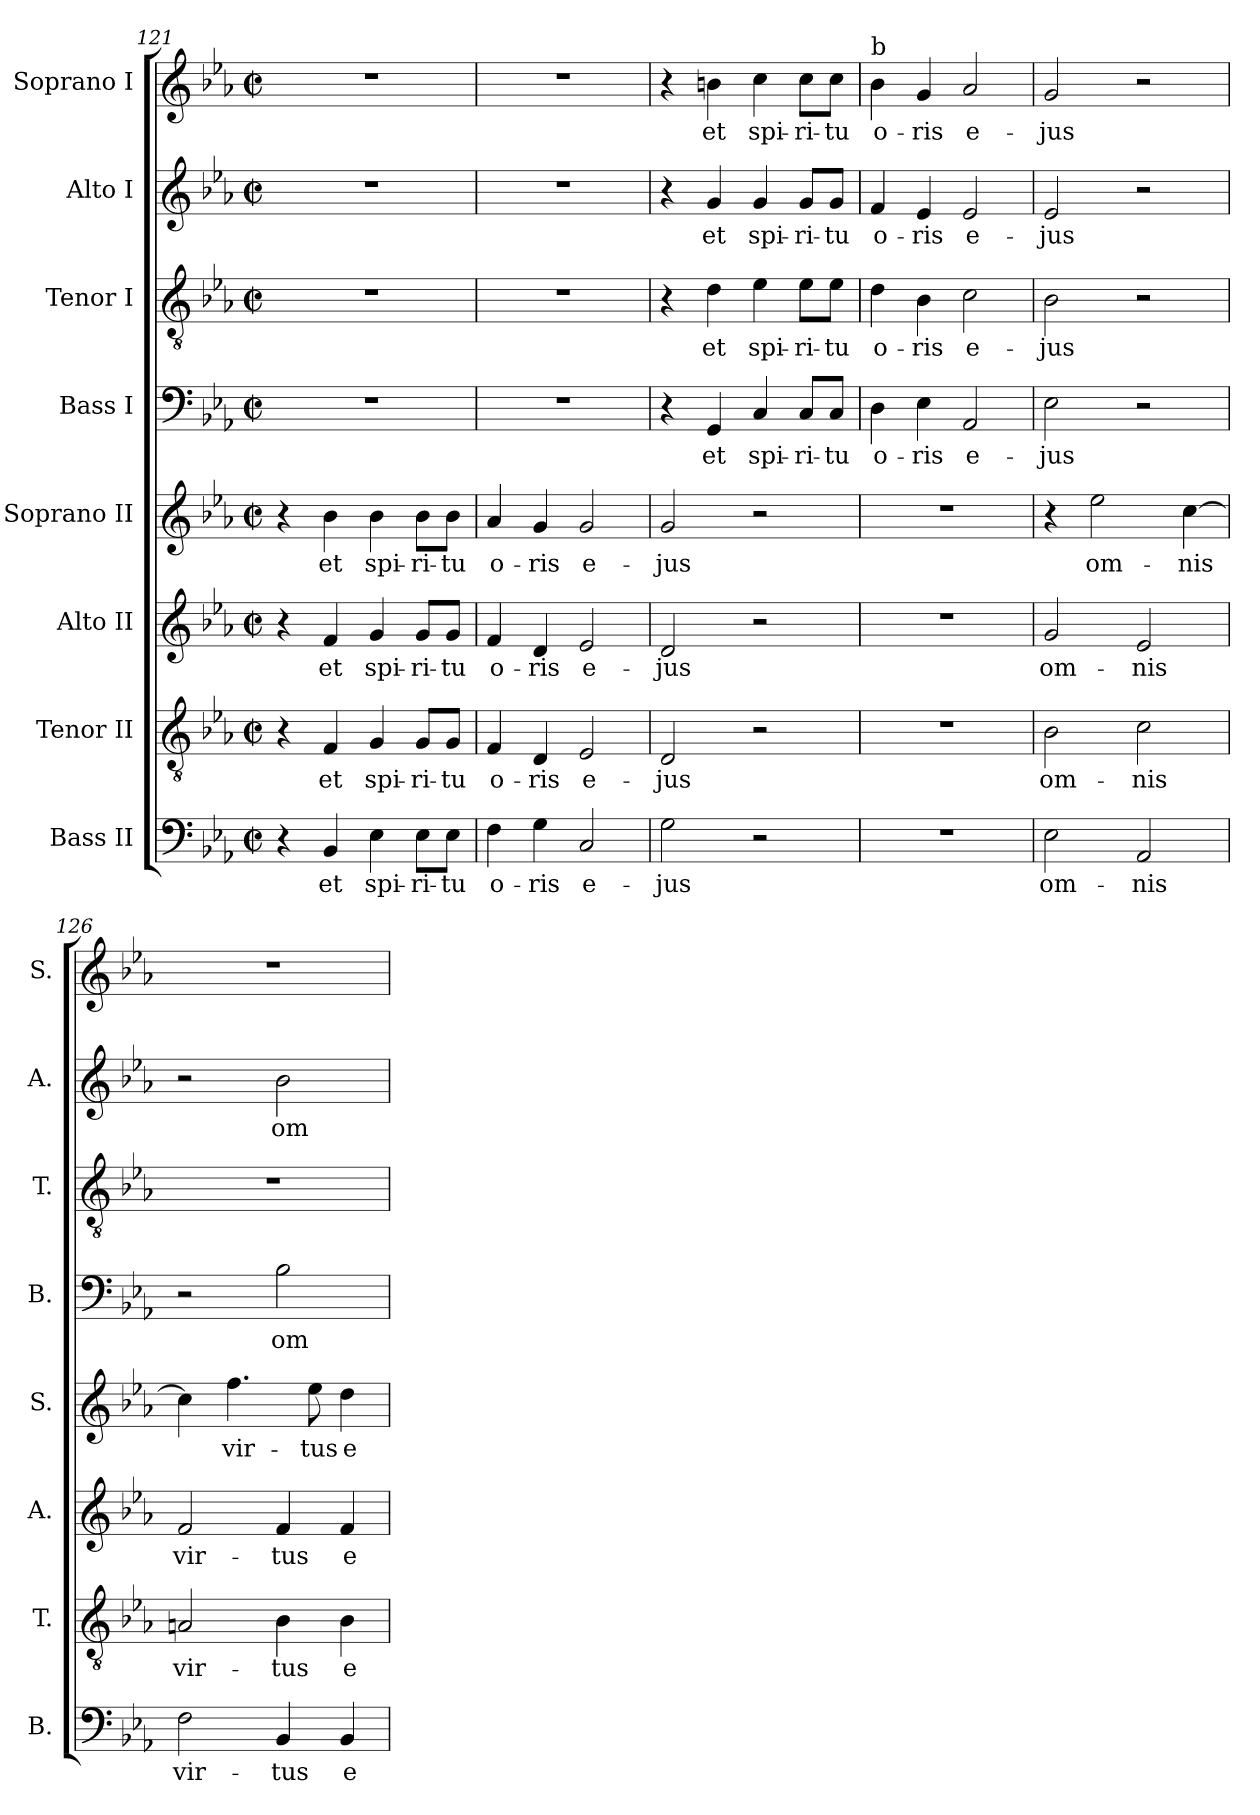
**kern	**text	**kern	**text	**kern	**text	**kern	**text	**kern	**text	**kern	**text	**kern	**text	**kern	**text
*part8	*part8	*part7	*part7	*part6	*part6	*part5	*part5	*part4	*part4	*part3	*part3	*part2	*part2	*part1	*part1
*staff8	*staff8	*staff7	*staff7	*staff6	*staff6	*staff5	*staff5	*staff4	*staff4	*staff3	*staff3	*staff2	*staff2	*staff1	*staff1
*I"Bass II	*	*I"Tenor II	*	*I"Alto II	*	*I"Soprano II	*	*I"Bass I	*	*I"Tenor I	*	*I"Alto I	*	*I"Soprano I	*
*I'B.	*	*I'T.	*	*I'A.	*	*I'S.	*	*I'B.	*	*I'T.	*	*I'A.	*	*I'S.	*
*clefF4	*	*clefGv2	*	*clefG2	*	*clefG2	*	*clefF4	*	*clefGv2	*	*clefG2	*	*clefG2	*
*	*	*ITrd7c12	*	*	*	*	*	*	*	*ITrd7c12	*	*	*	*	*
*k[b-e-a-]	*	*k[b-e-a-]	*	*k[b-e-a-]	*	*k[b-e-a-]	*	*k[b-e-a-]	*	*k[b-e-a-]	*	*k[b-e-a-]	*	*k[b-e-a-]	*
*E-:	*	*E-:	*	*E-:	*	*E-:	*	*E-:	*	*E-:	*	*E-:	*	*E-:	*
*M2/2	*	*M2/2	*	*M2/2	*	*M2/2	*	*M2/2	*	*M2/2	*	*M2/2	*	*M2/2	*
*met(c|)	*	*met(c|)	*	*met(c|)	*	*met(c|)	*	*met(c|)	*	*met(c|)	*	*met(c|)	*	*met(c|)	*
=121	=121	=121	=121	=121	=121	=121	=121	=121	=121	=121	=121	=121	=121	=121	=121
4r	.	4r	.	4r	.	4r	.	1r	.	1r	.	1r	.	1r	.
!	!LO:LY:b	!	!LO:LY:b	!	!LO:LY:b	!	!LO:LY:b	!	!	!	!	!	!	!	!
4BB-/	et	4FF/	et	4f/	et	4b-\	et	.	.	.	.	.	.	.	.
!	!LO:LY:b	!	!LO:LY:b	!	!LO:LY:b	!	!LO:LY:b	!	!	!	!	!	!	!	!
4E-\	spi-	4GG/	spi-	4g/	spi-	4b-\	spi-	.	.	.	.	.	.	.	.
!	!LO:LY:b	!	!LO:LY:b	!	!LO:LY:b	!	!LO:LY:b	!	!	!	!	!	!	!	!
8E-\L	-ri-	8GG/L	-ri-	8g/L	-ri-	8b-\L	-ri-	.	.	.	.	.	.	.	.
!	!LO:LY:b	!	!LO:LY:b	!	!LO:LY:b	!	!LO:LY:b	!	!	!	!	!	!	!	!
8E-\J	-tu	8GG/J	-tu	8g/J	-tu	8b-\J	-tu	.	.	.	.	.	.	.	.
=122	=122	=122	=122	=122	=122	=122	=122	=122	=122	=122	=122	=122	=122	=122	=122
!	!LO:LY:b	!	!LO:LY:b	!	!LO:LY:b	!	!LO:LY:b	!	!	!	!	!	!	!	!
4F\	o-	4FF/	o-	4f/	o-	4a-/	o-	1r	.	1r	.	1r	.	1r	.
!	!LO:LY:b	!	!LO:LY:b	!	!LO:LY:b	!	!LO:LY:b	!	!	!	!	!	!	!	!
4G\	-ris	4DD/	-ris	4d/	-ris	4g/	-ris	.	.	.	.	.	.	.	.
!	!LO:LY:b	!	!LO:LY:b	!	!LO:LY:b	!	!LO:LY:b	!	!	!	!	!	!	!	!
2C/	e-	2EE-/	e-	2e-/	e-	2g/	e-	.	.	.	.	.	.	.	.
=123	=123	=123	=123	=123	=123	=123	=123	=123	=123	=123	=123	=123	=123	=123	=123
!	!LO:LY:b	!	!LO:LY:b	!	!LO:LY:b	!	!LO:LY:b	!	!	!	!	!	!	!	!
2G\	-jus	2DD/	-jus	2d/	-jus	2g/	-jus	4r	.	4r	.	4r	.	4r	.
!	!	!	!	!	!	!	!	!	!LO:LY:b	!	!LO:LY:b	!	!LO:LY:b	!	!LO:LY:b
.	.	.	.	.	.	.	.	4GG/	et	4D\	et	4g/	et	4bn\	et
!	!	!	!	!	!	!	!	!	!LO:LY:b	!	!LO:LY:b	!	!LO:LY:b	!	!LO:LY:b
2r	.	2r	.	2r	.	2r	.	4C/	spi-	4E-\	spi-	4g/	spi-	4cc\	spi-
!	!	!	!	!	!	!	!	!	!LO:LY:b	!	!LO:LY:b	!	!LO:LY:b	!	!LO:LY:b
.	.	.	.	.	.	.	.	8C/L	-ri-	8E-\L	-ri-	8g/L	-ri-	8cc\L	-ri-
!	!	!	!	!	!	!	!	!	!LO:LY:b	!	!LO:LY:b	!	!LO:LY:b	!	!LO:LY:b
.	.	.	.	.	.	.	.	8C/J	-tu	8E-\J	-tu	8g/J	-tu	8cc\J	-tu
=124	=124	=124	=124	=124	=124	=124	=124	=124	=124	=124	=124	=124	=124	=124	=124
!	!	!	!	!	!	!	!	!	!	!	!	!	!	!LO:TX:a:t=b	!
!	!	!	!	!	!	!	!	!	!LO:LY:b	!	!LO:LY:b	!	!LO:LY:b	!	!LO:LY:b
1r	.	1r	.	1r	.	1r	.	4D\	o-	4D\	o-	4f/	o-	4b-\	o-
!	!	!	!	!	!	!	!	!	!LO:LY:b	!	!LO:LY:b	!	!LO:LY:b	!	!LO:LY:b
.	.	.	.	.	.	.	.	4E-\	-ris	4BB-\	-ris	4e-/	-ris	4g/	-ris
!	!	!	!	!	!	!	!	!	!LO:LY:b	!	!LO:LY:b	!	!LO:LY:b	!	!LO:LY:b
.	.	.	.	.	.	.	.	2AA-/	e-	2C\	e-	2e-/	e-	2a-/	e-
!!LO:PB:g=z
=125	=125	=125	=125	=125	=125	=125	=125	=125	=125	=125	=125	=125	=125	=125	=125
!	!LO:LY:b	!	!LO:LY:b	!	!LO:LY:b	!	!	!	!LO:LY:b	!	!LO:LY:b	!	!LO:LY:b	!	!LO:LY:b
2E-\	om-	2BB-\	om-	2g/	om-	4r	.	2E-\	-jus	2BB-\	-jus	2e-/	-jus	2g/	-jus
!	!	!	!	!	!	!	!LO:LY:b	!	!	!	!	!	!	!	!
.	.	.	.	.	.	2ee-\	om-	.	.	.	.	.	.	.	.
!	!LO:LY:b	!	!LO:LY:b	!	!LO:LY:b	!	!	!	!	!	!	!	!	!	!
2AA-/	-nis	2C\	-nis	2e-/	-nis	.	.	2r	.	2r	.	2r	.	2r	.
!	!	!	!	!	!	!	!LO:LY:b	!	!	!	!	!	!	!	!
.	.	.	.	.	.	[>4cc\	-nis	.	.	.	.	.	.	.	.
=126	=126	=126	=126	=126	=126	=126	=126	=126	=126	=126	=126	=126	=126	=126	=126
!	!LO:LY:b	!	!LO:LY:b	!	!LO:LY:b	!	!	!	!	!	!	!	!	!	!
2F\	vir-	2AAn/	vir-	2f/	vir-	4cc\]	.	2r	.	1r	.	2r	.	1r	.
!	!	!	!	!	!	!	!LO:LY:b	!	!	!	!	!	!	!	!
.	.	.	.	.	.	4.ff\	vir-	.	.	.	.	.	.	.	.
!	!LO:LY:b	!	!LO:LY:b	!	!LO:LY:b	!	!	!	!LO:LY:b	!	!	!	!LO:LY:b	!	!
4BB-/	-tus	4BB-\	-tus	4f/	-tus	.	.	2B-\	om-	.	.	2b-\	om-	.	.
!	!	!	!	!	!	!	!LO:LY:b	!	!	!	!	!	!	!	!
.	.	.	.	.	.	8ee-\	-tus	.	.	.	.	.	.	.	.
!	!LO:LY:b	!	!LO:LY:b	!	!LO:LY:b	!	!LO:LY:b	!	!	!	!	!	!	!	!
4BB-/	e-	4BB-\	e-	4f/	e-	4dd\	e-	.	.	.	.	.	.	.	.
=	=	=	=	=	=	=	=	=	=	=	=	=	=	=	=
*-	*-	*-	*-	*-	*-	*-	*-	*-	*-	*-	*-	*-	*-	*-	*-
